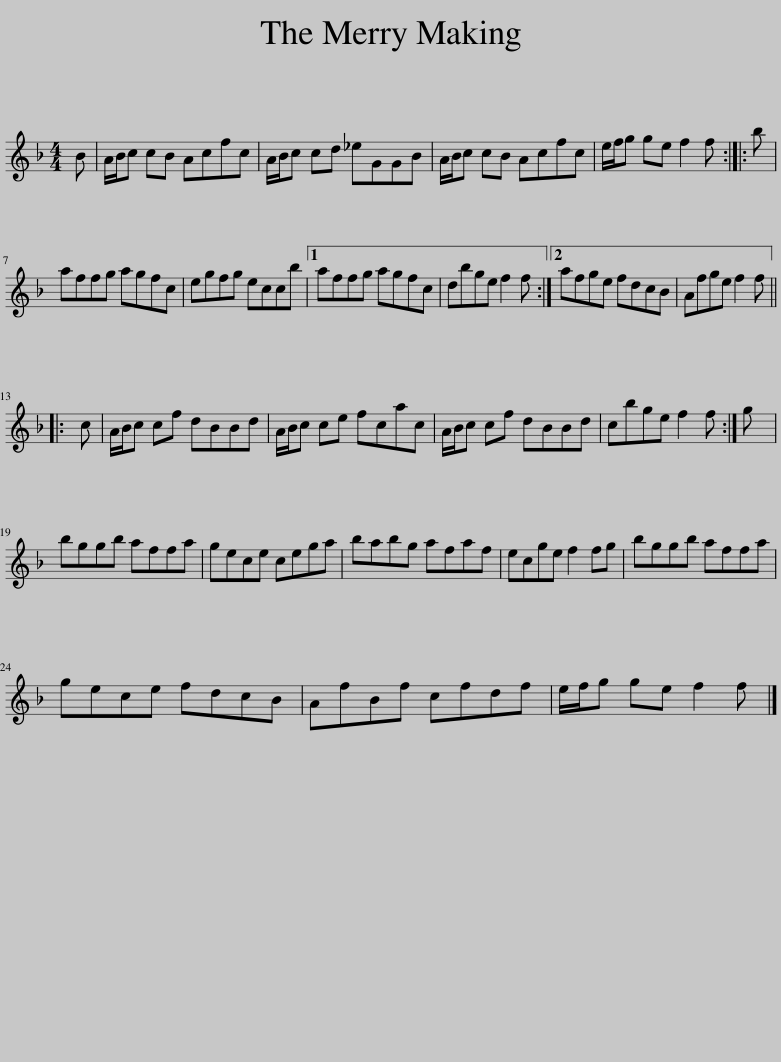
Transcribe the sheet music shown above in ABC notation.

X:1
L:1/8
M:4/4
I:linebreak $
K:F
V:1 treble
V:1
 B | A/B/c cB Acfc | A/B/c cd _eGGB | A/B/c cB Acfc | e/f/g ge f2 f :: %5
 b |$ affg agfc | egfg eccb |1 affg agfc | dbge f2 f :|2 %10
 afge fdcB | Afge f2 f |:$ c | A/B/c cf dBBd | A/B/c ce fcac | %15
 A/B/c cf dBBd | cbge f2 f :| g |$ bggb affa | gece cega | %20
 babg afaf | ecge f2 fg | bggb affa |$ gece fdcB | AfBf cfdf | %25
 e/f/g ge f2 f |] %26
